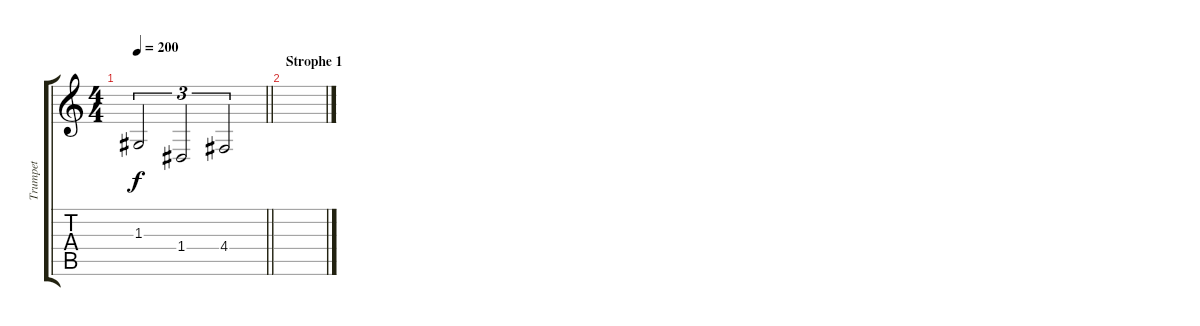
\track ("Trumpet" "Trumpet") {instrument trumpet}
\staff {score tabs}
\tuning (E4 B3 G3 D3 A2 E2) {hide}
\ts (4 4)
\tempo 200
\clef g2
\barLineRight lightlight
\ks c
1.3.2{tu (3 2) dy f} 1.4.2{tu (3 2)} 4.4.2{tu (3 2)} |
\section ("" "Strophe 1")
